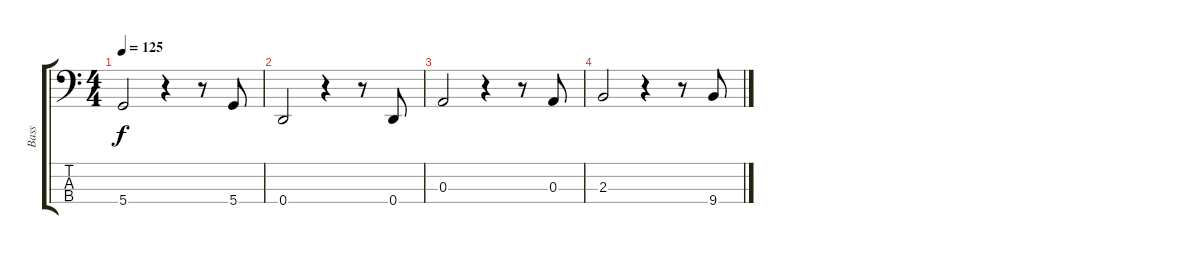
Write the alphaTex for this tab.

\track ("Bass" "Bass") {instrument synthbass1}
\staff {score tabs}
\tuning (G2 D2 A1 D1) {hide}
\ts (4 4)
\tempo 125
\clef f4
\ks c
5.4.2{dy f} r.4 r.8 5.4.8 |
0.4.2 r.4 r.8 0.4.8 |
0.3.2 r.4 r.8 0.3.8 |
2.3.2 r.4 r.8 9.4.8
